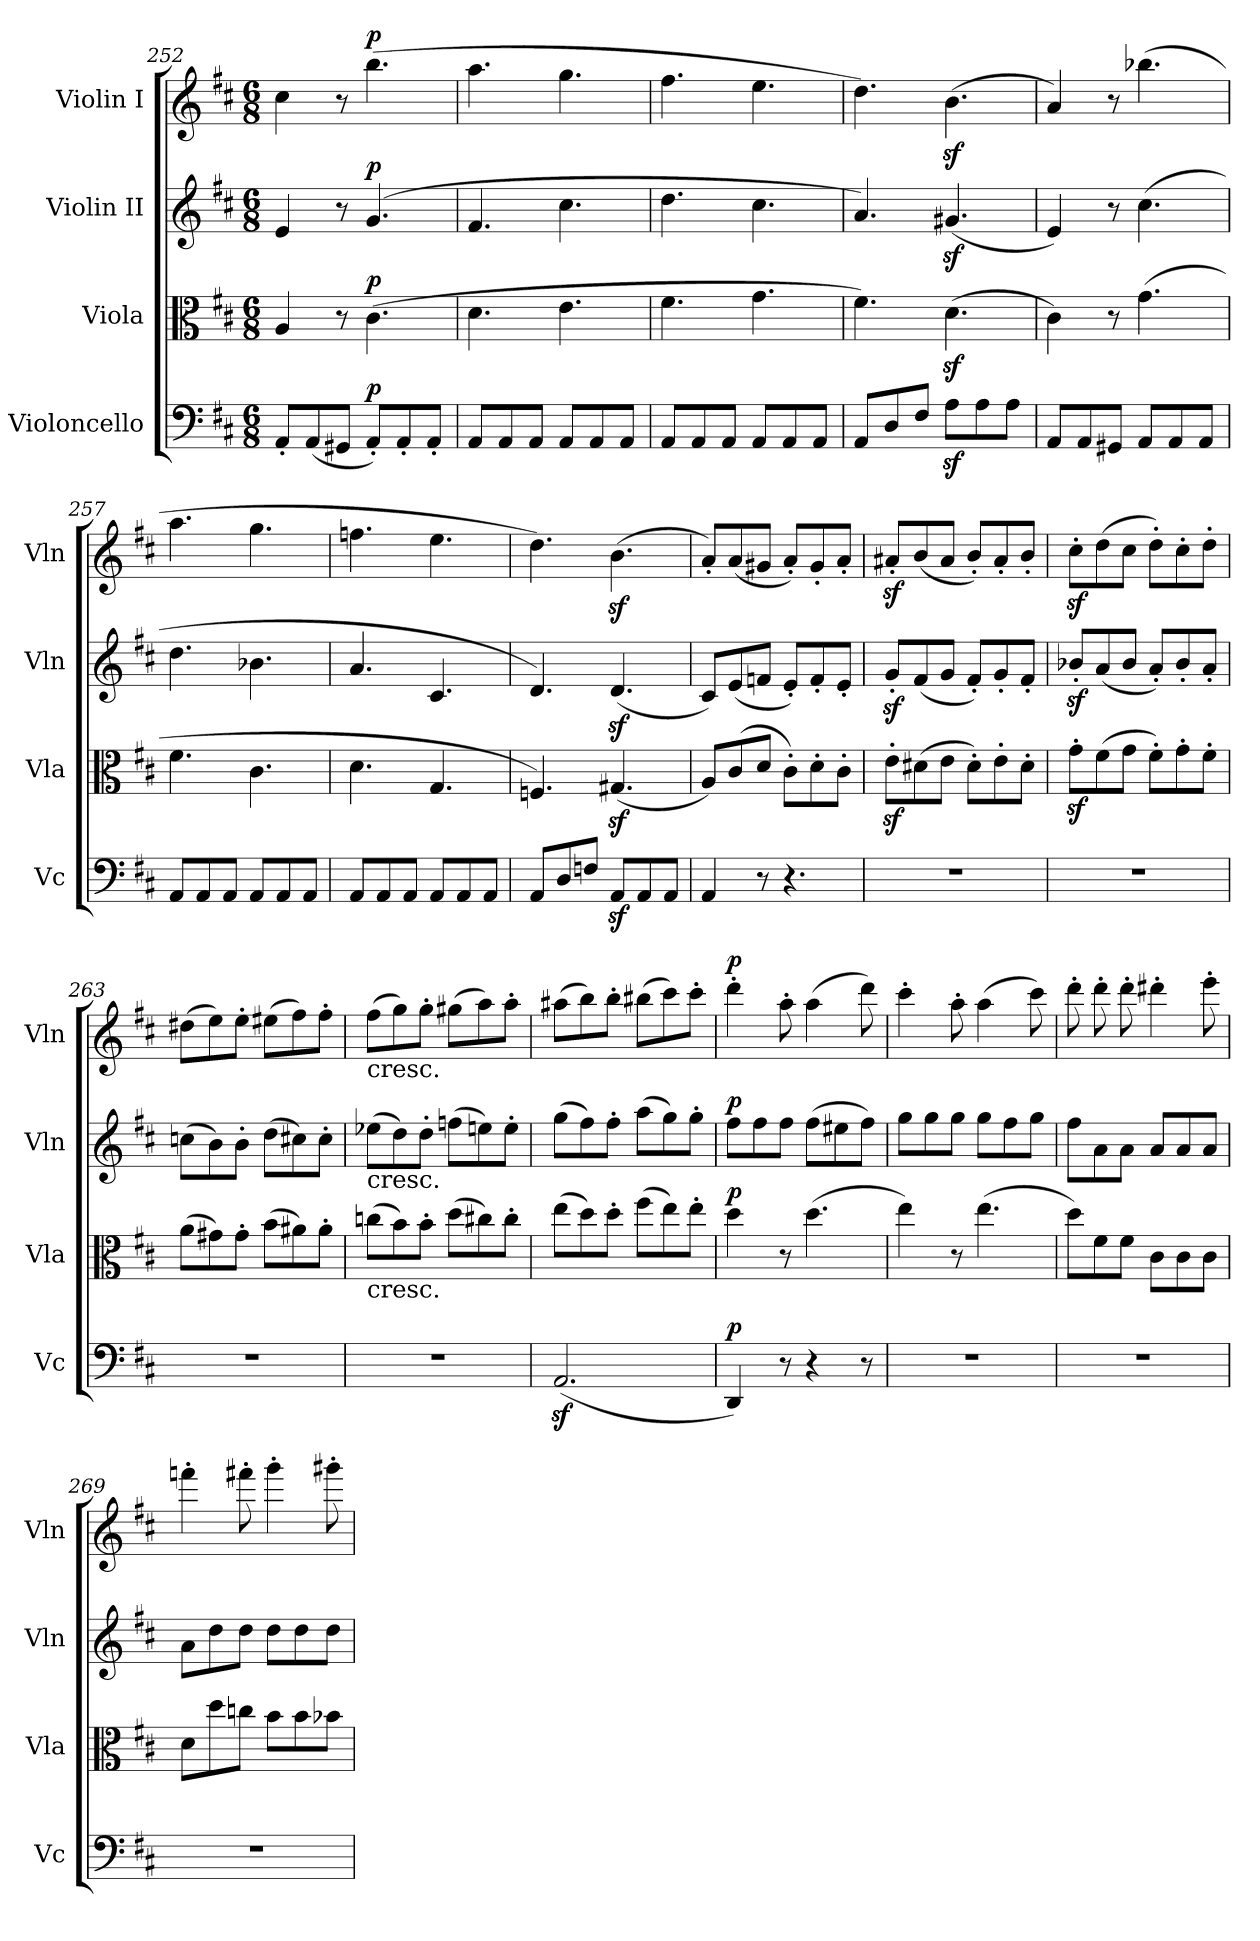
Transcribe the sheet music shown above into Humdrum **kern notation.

**kern	**dynam	**kern	**dynam	**kern	**dynam	**kern	**dynam
*part4	*part4	*part3	*part3	*part2	*part2	*part1	*part1
*staff4	*staff4	*staff3	*staff3	*staff2	*staff2	*staff1	*staff1
*I"Violoncello	*	*I"Viola	*	*I"Violin II	*	*I"Violin I	*
*I'Vc	*	*I'Vla	*	*I'Vln	*	*I'Vln	*
*clefF4	*	*clefC3	*	*clefG2	*	*clefG2	*
*k[f#c#]	*	*k[f#c#]	*	*k[f#c#]	*	*k[f#c#]	*
*M6/8	*	*M6/8	*	*M6/8	*	*M6/8	*
=252	=252	=252	=252	=252	=252	=252	=252
8AA'L	.	4A	.	4e	.	4cc#	.
(8AA	.	.	.	.	.	.	.
8GG#XJ	.	8r	.	8r	.	8r	.
!	!LO:DY:a	!	!LO:DY:a	!	!LO:DY:a	!	!LO:DY:a
8AA'L)	p	(4.c#	p	(4.g	p	(4.bb	p
8AA'	.	.	.	.	.	.	.
8AA'J	.	.	.	.	.	.	.
=253	=253	=253	=253	=253	=253	=253	=253
8AAL	.	4.d	.	4.f#	.	4.aa	.
8AA	.	.	.	.	.	.	.
8AAJ	.	.	.	.	.	.	.
8AAL	.	4.e	.	4.cc#	.	4.gg	.
8AA	.	.	.	.	.	.	.
8AAJ	.	.	.	.	.	.	.
=254	=254	=254	=254	=254	=254	=254	=254
8AAL	.	4.f#	.	4.dd	.	4.ff#	.
8AA	.	.	.	.	.	.	.
8AAJ	.	.	.	.	.	.	.
8AAL	.	4.g	.	4.cc#	.	4.ee	.
8AA	.	.	.	.	.	.	.
8AAJ	.	.	.	.	.	.	.
=255	=255	=255	=255	=255	=255	=255	=255
8AAL	.	4.f#)	.	4.a)	.	4.dd)	.
8D	.	.	.	.	.	.	.
8F#J	.	.	.	.	.	.	.
8Az>L	.	(4.dz>	.	(4.g#Xz>	.	(4.bz>	.
8A	.	.	.	.	.	.	.
8AJ	.	.	.	.	.	.	.
=256	=256	=256	=256	=256	=256	=256	=256
8AAL	.	4c#)	.	4e)	.	4a)	.
8AA	.	.	.	.	.	.	.
8GG#XJ	.	8r	.	8r	.	8r	.
8AAL	.	(4.g	.	(4.cc#	.	(4.bb-X	.
8AA	.	.	.	.	.	.	.
8AAJ	.	.	.	.	.	.	.
=257	=257	=257	=257	=257	=257	=257	=257
8AAL	.	4.f#	.	4.dd	.	4.aa	.
8AA	.	.	.	.	.	.	.
8AAJ	.	.	.	.	.	.	.
8AAL	.	4.c#	.	4.b-X	.	4.gg	.
8AA	.	.	.	.	.	.	.
8AAJ	.	.	.	.	.	.	.
=258	=258	=258	=258	=258	=258	=258	=258
8AAL	.	4.d	.	4.a	.	4.ffn	.
8AA	.	.	.	.	.	.	.
8AAJ	.	.	.	.	.	.	.
8AAL	.	4.G	.	4.c#	.	4.ee	.
8AA	.	.	.	.	.	.	.
8AAJ	.	.	.	.	.	.	.
=259	=259	=259	=259	=259	=259	=259	=259
8AAL	.	4.Fn)	.	4.d)	.	4.dd)	.
8D	.	.	.	.	.	.	.
8FnJ	.	.	.	.	.	.	.
8AAz>L	.	(4.G#Xz>	.	(4.dz>	.	(4.bz>	.
8AA	.	.	.	.	.	.	.
8AAJ	.	.	.	.	.	.	.
=260	=260	=260	=260	=260	=260	=260	=260
4AA	.	8AL)	.	8c#L)	.	8a'L)	.
.	.	(8c#	.	(8e	.	(8a	.
8r	.	8dJ	.	8fnJ	.	8g#XJ	.
4.r	.	8c#'L)	.	8e'L)	.	8a'L)	.
.	.	8d'	.	8f'	.	8g#'	.
.	.	8c#'J	.	8e'J	.	8a'J	.
=261	=261	=261	=261	=261	=261	=261	=261
2.r	.	8ez>'L	.	8gz>'L	.	8a#Xz>'L	.
.	.	(8d#X	.	(8f#	.	(8b	.
.	.	8eJ	.	8gJ	.	8a#J	.
.	.	8d#'L)	.	8f#'L)	.	8b'L)	.
.	.	8e'	.	8g'	.	8a#'	.
.	.	8d#'J	.	8f#'J	.	8b'J	.
=262	=262	=262	=262	=262	=262	=262	=262
2.r	.	8gz>'L	.	8b-Xz>'L	.	8cc#z>'L	.
.	.	(8f#	.	(8a	.	(8dd	.
.	.	8gJ	.	8b-J	.	8cc#J	.
.	.	8f#'L)	.	8a'L)	.	8dd'L)	.
.	.	8g'	.	8b-'	.	8cc#'	.
.	.	8f#'J	.	8a'J	.	8dd'J	.
=263	=263	=263	=263	=263	=263	=263	=263
2.r	.	(8aL	.	(8ccnL	.	(8dd#XL	.
.	.	8g#X)	.	8b)	.	8ee)	.
.	.	8g#'J	.	8b'J	.	8ee'J	.
.	.	(8bL	.	(8ddL	.	(8ee#XL	.
.	.	8a#X)	.	8cc#X)	.	8ff#)	.
.	.	8a#'J	.	8cc#'J	.	8ff#'J	.
=264	=264	=264	=264	=264	=264	=264	=264
!	!	!	!	!	!	!LO:TX:b:t=cresc.	!
!	!	!	!	!LO:TX:b:t=cresc.	!	!	!
!	!	!LO:TX:b:t=cresc.	!	!	!	!	!
2.r	.	(8ccnL	.	(8ee-XL	.	(8ff#L	.
.	.	8b)	.	8dd)	.	8gg)	.
.	.	8b'J	.	8dd'J	.	8gg'J	.
.	.	(8ddL	.	(8ffnL	.	(8gg#XL	.
.	.	8cc#X)	.	8een)	.	8aa)	.
.	.	8cc#'J	.	8ee'J	.	8aa'J	.
=265	=265	=265	=265	=265	=265	=265	=265
(2.AAz>	.	(8eeL	.	(8ggL	.	(8aa#XL	.
.	.	8dd)	.	8ff#)	.	8bb)	.
.	.	8dd'J	.	8ff#'J	.	8bb'J	.
.	.	(8ff#L	.	(8aaL	.	(8bb#XL	.
.	.	8ee)	.	8gg)	.	8ccc#)	.
.	.	8ee'J	.	8gg'J	.	8ccc#'J	.
=266	=266	=266	=266	=266	=266	=266	=266
!	!LO:DY:a	!	!LO:DY:a	!	!LO:DY:a	!	!LO:DY:a
4DD)	p	4dd	p	8ff#L	p	4ddd'	p
.	.	.	.	8ff#	.	.	.
8r	.	8r	.	8ff#J	.	8aa'	.
4r	.	(4.dd	.	(8ff#L	.	(4aa	.
.	.	.	.	8ee#X	.	.	.
8r	.	.	.	8ff#J)	.	8ddd)	.
=267	=267	=267	=267	=267	=267	=267	=267
2.r	.	4ee)	.	8ggL	.	4ccc#'	.
.	.	.	.	8gg	.	.	.
.	.	8r	.	8ggJ	.	8aa'	.
.	.	(4.ee	.	8ggL	.	(4aa	.
.	.	.	.	8ff#	.	.	.
.	.	.	.	8ggJ	.	8ccc#)	.
=268	=268	=268	=268	=268	=268	=268	=268
2.r	.	8ddL)	.	8ff#L	.	8ddd'	.
.	.	8f#	.	8a	.	8ddd'	.
.	.	8f#J	.	8aJ	.	8ddd'	.
.	.	8c#L	.	8aL	.	4ddd#X'	.
.	.	8c#	.	8a	.	.	.
.	.	8c#J	.	8aJ	.	8eee'	.
=269	=269	=269	=269	=269	=269	=269	=269
2.r	.	8dL	.	8aL	.	4fffn'	.
.	.	8dd	.	8dd	.	.	.
.	.	8ccnJ	.	8ddJ	.	8fff#X'	.
.	.	8bL	.	8ddL	.	4ggg'	.
.	.	8b	.	8dd	.	.	.
.	.	8b-XJ	.	8ddJ	.	8ggg#X'	.
=	=	=	=	=	=	=	=
*-	*-	*-	*-	*-	*-	*-	*-
